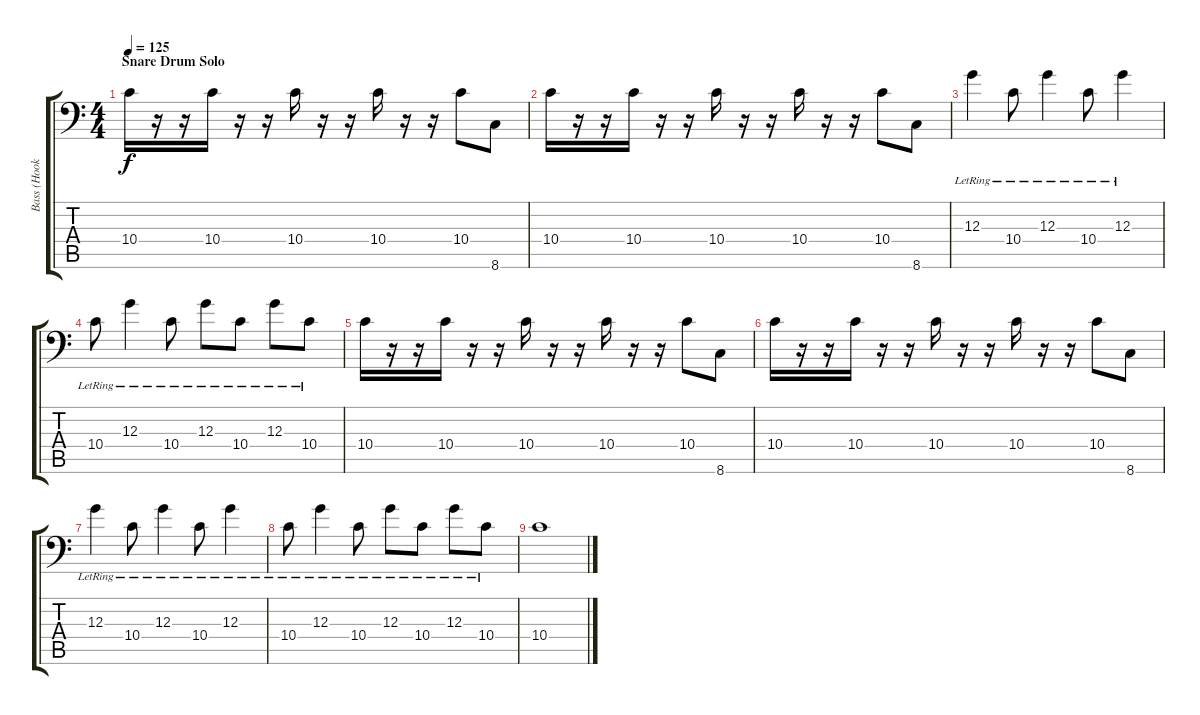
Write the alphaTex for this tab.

\track ("Bass (Hooky)" "Bass (Hook") {instrument electricguitarclean}
\staff {score tabs}
\tuning (E3 B2 G2 D2 A1 E1) {hide}
\ts (4 4)
\section ("" "Snare Drum Solo")
\tempo 125
\clef f4
\ks c
10.4.16{dy f volume 8} r.16 r.16 10.4.16 r.16 r.16 10.4.16 r.16 r.16 10.4.16 r.16 r.16 10.4.8 8.6.8 |
10.4.16 r.16 r.16 10.4.16 r.16 r.16 10.4.16 r.16 r.16 10.4.16 r.16 r.16 10.4.8 8.6.8 |
12.3{lr}.4 10.4{lr}.8 12.3{lr}.4 10.4{lr}.8 12.3{lr}.4 |
10.4{lr}.8 12.3{lr}.4 10.4{lr}.8 12.3{lr}.8 10.4{lr}.8 12.3{lr}.8 10.4{lr}.8 |
10.4.16 r.16 r.16 10.4.16 r.16 r.16 10.4.16 r.16 r.16 10.4.16 r.16 r.16 10.4.8 8.6.8 |
10.4.16 r.16 r.16 10.4.16 r.16 r.16 10.4.16 r.16 r.16 10.4.16 r.16 r.16 10.4.8 8.6.8 |
12.3{lr}.4 10.4{lr}.8 12.3{lr}.4 10.4{lr}.8 12.3{lr}.4 |
10.4{lr}.8 12.3{lr}.4 10.4{lr}.8 12.3{lr}.8 10.4{lr}.8 12.3{lr}.8 10.4{lr}.8 |
10.4.1
